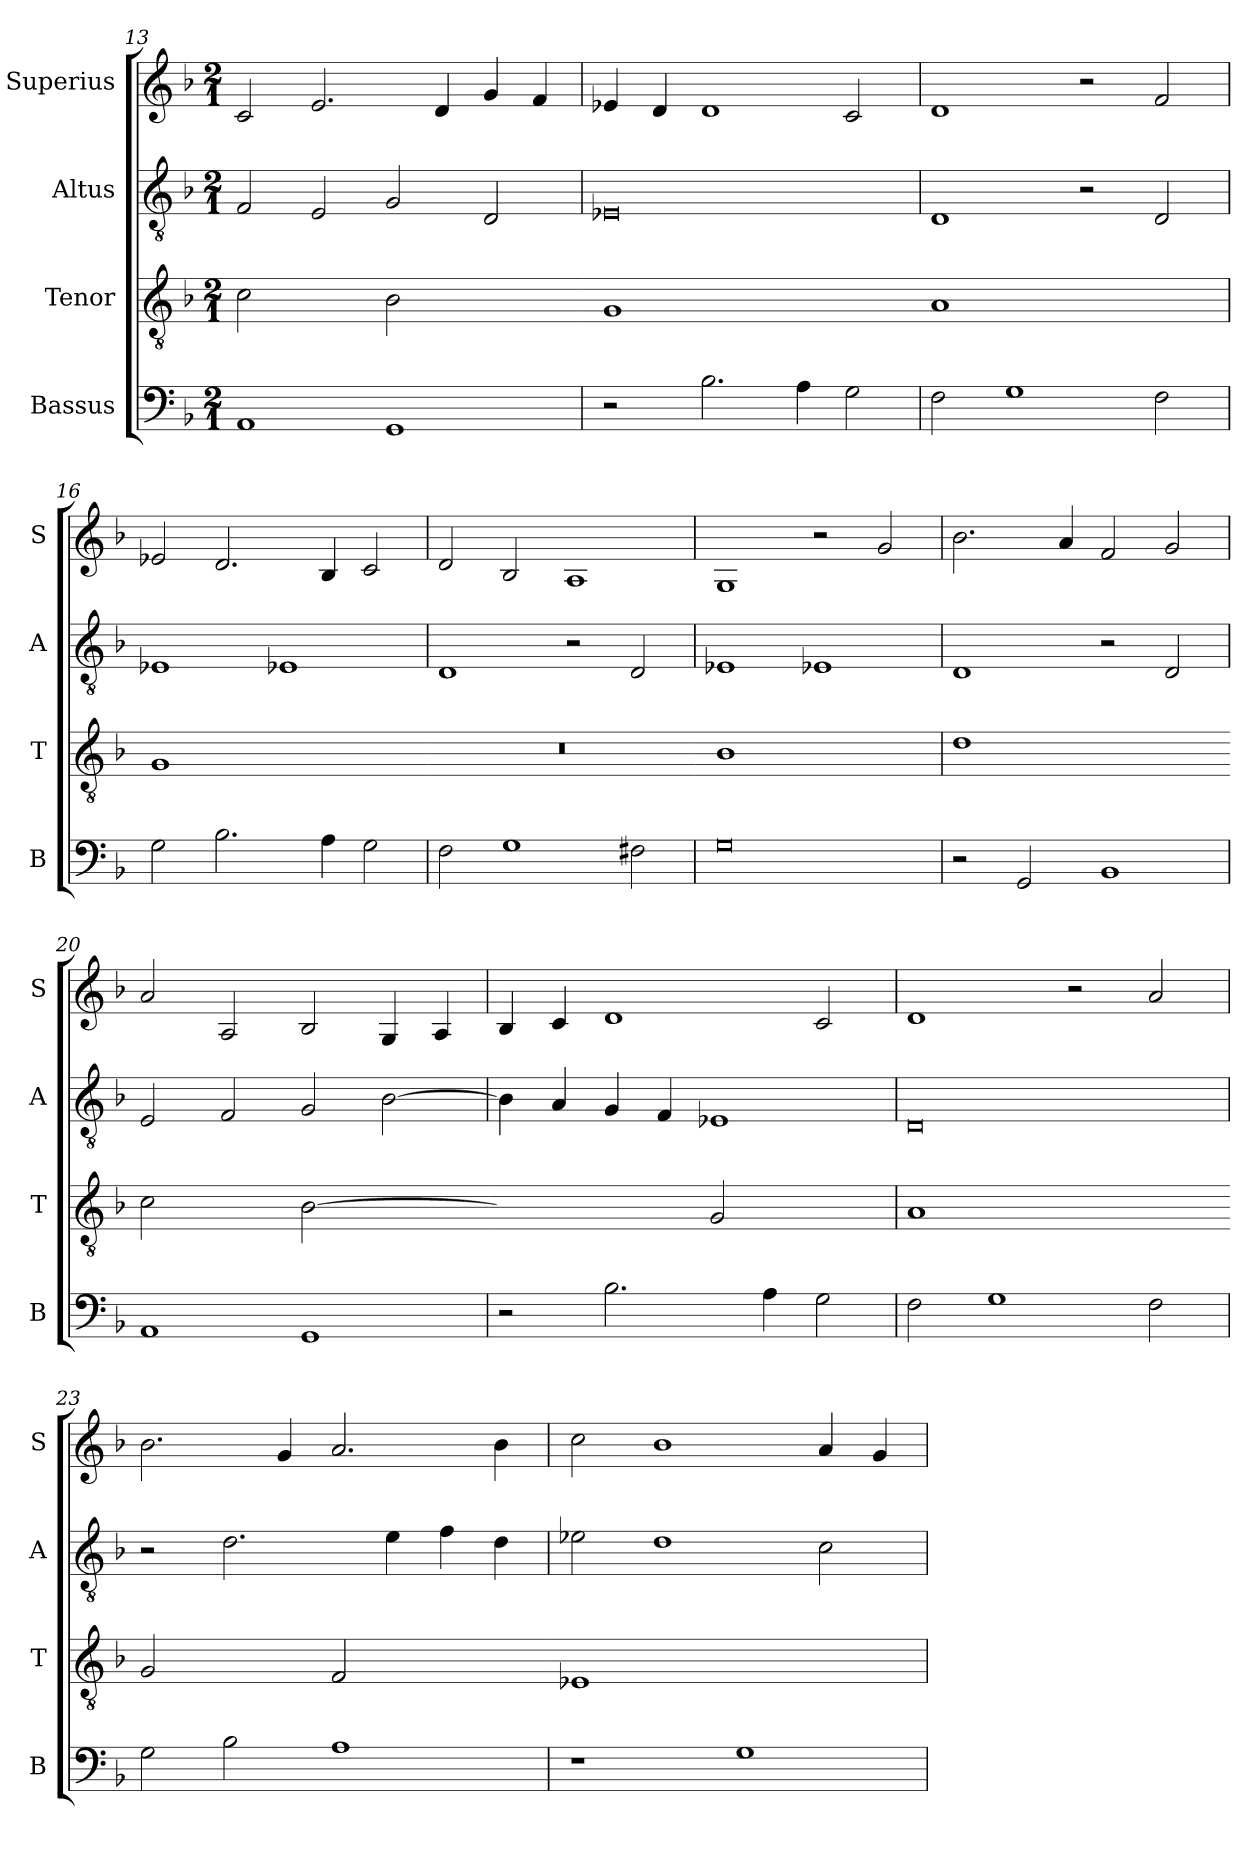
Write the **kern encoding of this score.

**kern	**kern	**kern	**kern
*part4	*part3	*part2	*part1
*staff4	*staff3	*staff2	*staff1
*I"Bassus	*I"Tenor	*I"Altus	*I"Superius
*I'B	*I'T	*I'A	*I'S
*clefF4	*clefGv2	*clefGv2	*clefG2
*k[b-]	*k[b-]	*k[b-]	*k[b-]
*M2/1	*M2/1	*M2/1	*M2/1
=13	=13	=13	=13
!	!LO:N:vis=2	!	!
1AA	1c	2F/	2c/
.	.	2E/	2.e/
!	!LO:N:vis=2	!	!
1GG	1B-	2G/	.
.	.	.	4d/
.	.	2D/	4g/
.	.	.	4f/
=14	=14-	=14	=14
!	!LO:N:vis=1	!	!
2r	0G	0E-X	4e-X/
.	.	.	4d/
2.B-\	.	.	1d
4A\	.	.	.
2G\	.	.	2c/
=15	=15-	=15	=15
!	!LO:N:vis=1	!	!
2F\	0A	1D	1d
1G	.	.	.
.	.	2r	2r
2F\	.	2D/	2f/
=16	=16	=16	=16
!	!LO:N:vis=1	!	!
2G\	0G	1E-X	2e-X/
2.B-\	.	.	2.d/
.	.	1E-X	.
4A\	.	.	4B-/
2G\	.	.	2c/
=17	=17-	=17	=17
!	!LO:N:vis=1	!	!
2F\	0r	1D	2d/
1G	.	.	2B-/
.	.	2r	1A
2F#X\	.	2D/	.
=18	=18-	=18	=18
!	!LO:N:vis=1	!	!
0G	0B-	1E-X	1G
.	.	1E-X	2r
.	.	.	2g/
=19	=19	=19	=19
!	!LO:N:vis=1	!	!
2r	0d	1D	2.b-\
2GG/	.	.	.
.	.	.	4a/
1BB-	.	2r	2f/
.	.	2D/	2g/
=20	=20-	=20	=20
!	!LO:N:vis=2	!	!
1AA	1c	2E/	2a/
.	.	2F/	2A/
!	!LO:N:vis=2	!	!
1GG	[1B-	2G/	2B-/
.	.	[2B-\	4G/
.	.	.	4A/
=21	=21-	=21	=21
!	!LO:N:vis=2	!	!
2r	1B-yy]	4B-\]	4B-/
.	.	4A/	4c/
2.B-\	.	4G/	1d
.	.	4F/	.
!	!LO:N:vis=2	!	!
.	1G	1E-X	.
4A\	.	.	.
2G\	.	.	2c/
=22	=22	=22	=22
!	!LO:N:vis=1	!	!
2F\	0A	0D	1d
1G	.	.	.
.	.	.	2r
2F\	.	.	2a/
=23	=23-	=23	=23
!	!LO:N:vis=2	!	!
2G\	1G	2r	2.b-\
2B-\	.	2.d\	.
.	.	.	4g/
!	!LO:N:vis=2	!	!
1A	1F	.	2.a/
.	.	4e\	.
.	.	4f\	.
.	.	4d\	4b-\
=24	=24-	=24	=24
!	!LO:N:vis=1	!	!
1r	0E-X	2e-X\	2cc\
.	.	1d	1b-
1G	.	.	.
.	.	2c\	4a/
.	.	.	4g/
=	=	=	=
*-	*-	*-	*-
